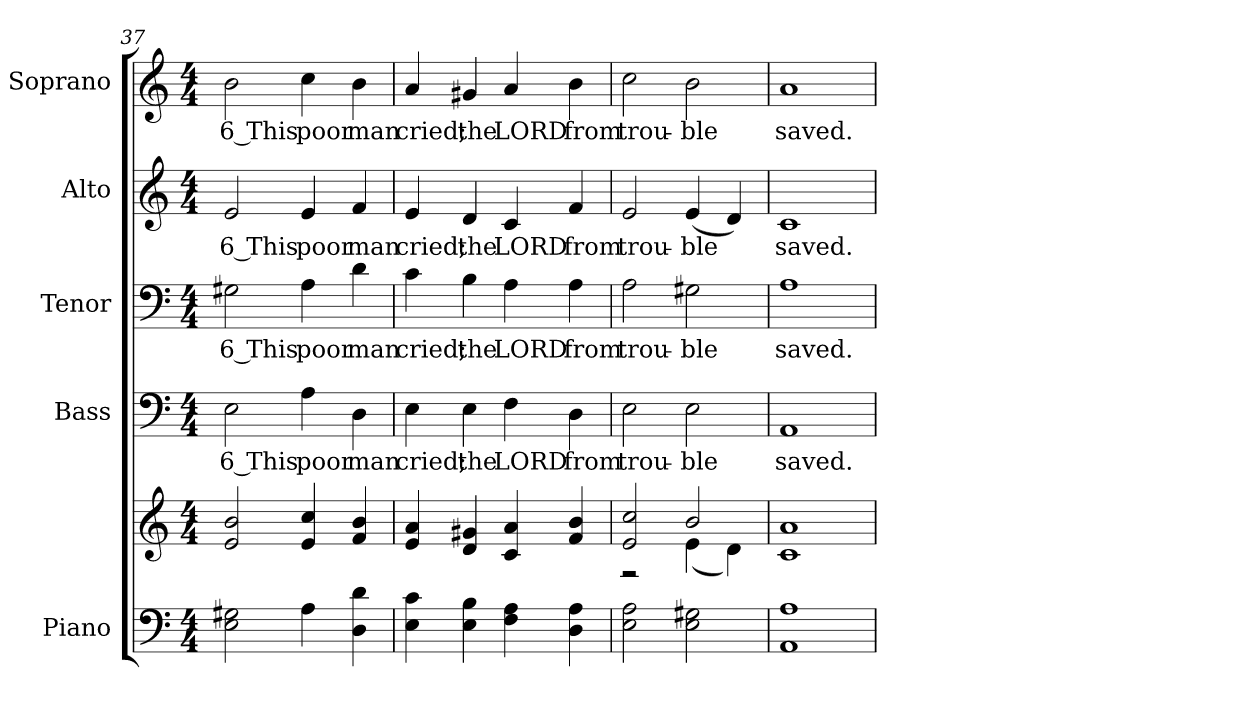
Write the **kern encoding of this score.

**kern	**kern	**kern	**text	**kern	**text	**kern	**text	**kern	**text
*part5	*part5	*part4	*part4	*part3	*part3	*part2	*part2	*part1	*part1
*staff6	*staff5	*staff4	*staff4	*staff3	*staff3	*staff2	*staff2	*staff1	*staff1
*I"Piano	*	*I"Bass	*	*I"Tenor	*	*I"Alto	*	*I"Soprano	*
*I'Pno.	*	*I'B.	*	*I'T.	*	*I'A.	*	*I'S.	*
!!LO:PB:g=z
*clefF4	*clefG2	*clefF4	*	*clefF4	*	*clefG2	*	*clefG2	*
*k[]	*k[]	*k[]	*	*k[]	*	*k[]	*	*k[]	*
*C:	*C:	*C:	*	*C:	*	*C:	*	*C:	*
*M4/4	*M4/4	*M4/4	*	*M4/4	*	*M4/4	*	*M4/4	*
=37	=37	=37	=37	=37	=37	=37	=37	=37	=37
!	!	!	!LO:LY:b:color=#000000	!	!	!	!	!	!
!	!	!	!	!	!LO:LY:b:color=#000000	!	!	!	!
!	!	!	!	!	!	!	!LO:LY:b:color=#000000	!	!
!	!	!	!	!	!	!	!	!	!LO:LY:b:color=#000000
2Ei\ 2G#Xi	2ei/ 2bi	2Ei\	6 This	2G#Xi\	6 This	2ei/	6 This	2bi\	6 This
!	!	!	!LO:LY:b:color=#000000	!	!	!	!	!	!
!	!	!	!	!	!LO:LY:b:color=#000000	!	!	!	!
!	!	!	!	!	!	!	!LO:LY:b:color=#000000	!	!
!	!	!	!	!	!	!	!	!	!LO:LY:b:color=#000000
4Ai\	4ei/ 4cci	4Ai\	poor	4Ai\	poor	4ei/	poor	4cci\	poor
!	!	!	!LO:LY:b:color=#000000	!	!	!	!	!	!
!	!	!	!	!	!LO:LY:b:color=#000000	!	!	!	!
!	!	!	!	!	!	!	!LO:LY:b:color=#000000	!	!
!	!	!	!	!	!	!	!	!	!LO:LY:b:color=#000000
4Di\ 4di	4fi/ 4bi	4Di\	man	4di\	man	4fi/	man	4bi\	man
=38	=38	=38	=38	=38	=38	=38	=38	=38	=38
!	!	!	!LO:LY:b:color=#000000	!	!	!	!	!	!
!	!	!	!	!	!LO:LY:b:color=#000000	!	!	!	!
!	!	!	!	!	!	!	!LO:LY:b:color=#000000	!	!
!	!	!	!	!	!	!	!	!	!LO:LY:b:color=#000000
4Ei\ 4ci	4ei/ 4ai	4Ei\	cried;	4ci\	cried;	4ei/	cried;	4ai/	cried;
!	!	!	!LO:LY:b:color=#000000	!	!	!	!	!	!
!	!	!	!	!	!LO:LY:b:color=#000000	!	!	!	!
!	!	!	!	!	!	!	!LO:LY:b:color=#000000	!	!
!	!	!	!	!	!	!	!	!	!LO:LY:b:color=#000000
4Ei\ 4Bi	4di/ 4g#Xi	4Ei\	the	4Bi\	the	4di/	the	4g#Xi/	the
!	!	!	!LO:LY:b:color=#000000	!	!	!	!	!	!
!	!	!	!	!	!LO:LY:b:color=#000000	!	!	!	!
!	!	!	!	!	!	!	!LO:LY:b:color=#000000	!	!
!	!	!	!	!	!	!	!	!	!LO:LY:b:color=#000000
4Fi\ 4Ai	4ci/ 4ai	4Fi\	LORD	4Ai\	LORD	4ci/	LORD	4ai/	LORD
!	!	!	!LO:LY:b:color=#000000	!	!	!	!	!	!
!	!	!	!	!	!LO:LY:b:color=#000000	!	!	!	!
!	!	!	!	!	!	!	!LO:LY:b:color=#000000	!	!
!	!	!	!	!	!	!	!	!	!LO:LY:b:color=#000000
4Di\ 4Ai	4fi/ 4bi	4Di\	from	4Ai\	from	4fi/	from	4bi\	from
=39	=39	=39	=39	=39	=39	=39	=39	=39	=39
*	*^	*	*	*	*	*	*	*	*
!	!	!	!	!LO:LY:b:color=#000000	!	!	!	!	!	!
!	!	!	!	!	!	!LO:LY:b:color=#000000	!	!	!	!
!	!	!	!	!	!	!	!	!LO:LY:b:color=#000000	!	!
!	!	!	!	!	!	!	!	!	!	!LO:LY:b:color=#000000
2Ei\ 2Ai	2ei/ 2cci	2r	2Ei\	trou-	2Ai\	trou-	2ei/	trou-	2cci\	trou-
!	!	!	!	!LO:LY:b:color=#000000	!	!	!	!	!	!
!	!	!	!	!	!	!LO:LY:b:color=#000000	!	!	!	!
!	!	!	!	!	!	!	!	!LO:LY:b:color=#000000	!	!
!	!	!	!	!	!	!	!	!	!	!LO:LY:b:color=#000000
2Ei\ 2G#Xi	2bi/	(4ei\	2Ei\	-ble	2G#Xi\	-ble	(4ei/	-ble	2bi\	-ble
.	.	4di\)	.	.	.	.	4di/)	.	.	.
*	*v	*v	*	*	*	*	*	*	*	*
=40	=40	=40	=40	=40	=40	=40	=40	=40	=40
*	*^	*	*	*	*	*	*	*	*
!	!	!	!	!LO:LY:b:color=#000000	!	!	!	!	!	!
*	*v	*v	*	*	*	*	*	*	*	*
*	*^	*	*	*	*	*	*	*	*
!	!	!	!	!	!	!LO:LY:b:color=#000000	!	!	!	!
*	*v	*v	*	*	*	*	*	*	*	*
*	*^	*	*	*	*	*	*	*	*
!	!	!	!	!	!	!	!	!LO:LY:b:color=#000000	!	!
*	*v	*v	*	*	*	*	*	*	*	*
*	*^	*	*	*	*	*	*	*	*
!	!	!	!	!	!	!	!	!	!	!LO:LY:b:color=#000000
*	*v	*v	*	*	*	*	*	*	*	*
1AAi 1Ai	1ci 1ai	1AAi	saved.	1Ai	saved.	1ci	saved.	1ai	saved.
=	=	=	=	=	=	=	=	=	=
*-	*-	*-	*-	*-	*-	*-	*-	*-	*-
